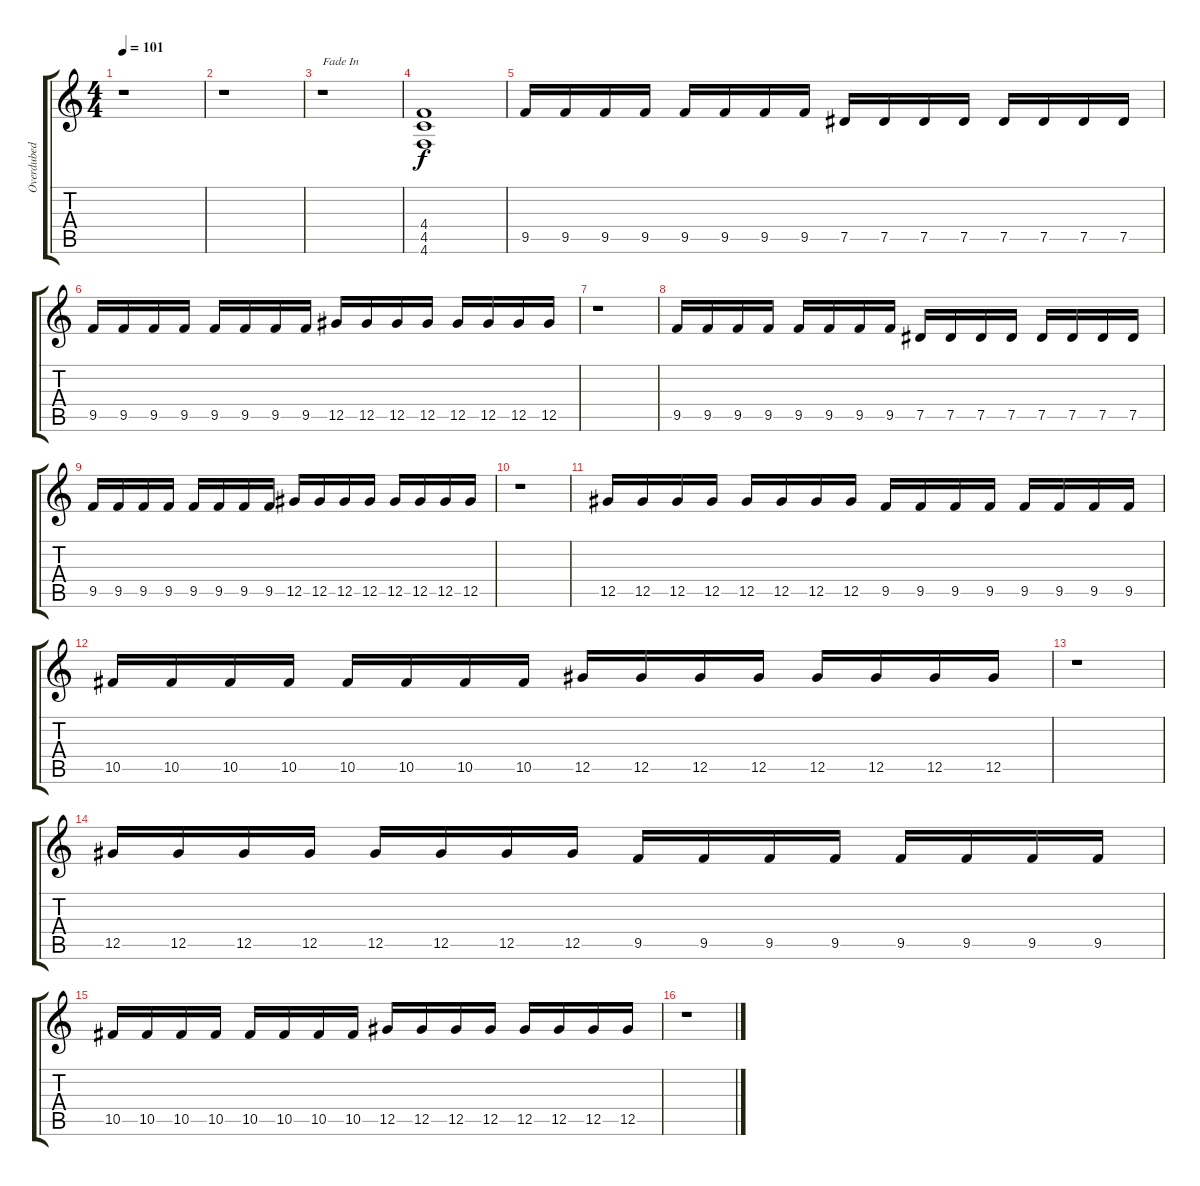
\track ("Overdubed guitar" "Overdubed ") {instrument distortionguitar}
\staff {score tabs}
\tuning (Eb4 Bb3 Gb3 Db3 Ab2 Db2) {hide}
\ts (4 4)
\tempo 101
\clef g2
\ks c
r.1{dy f} |
r.1 |
r.1{txt "Fade In" volume 0} |
(4.4 4.5 4.6).1{volume 15} |
9.5.16 9.5.16 9.5.16 9.5.16 9.5.16 9.5.16 9.5.16 9.5.16 7.5.16 7.5.16 7.5.16 7.5.16 7.5.16 7.5.16 7.5.16 7.5.16 |
9.5.16 9.5.16 9.5.16 9.5.16 9.5.16 9.5.16 9.5.16 9.5.16 12.5.16 12.5.16 12.5.16 12.5.16 12.5.16 12.5.16 12.5.16 12.5.16 |
r.1 |
9.5.16 9.5.16 9.5.16 9.5.16 9.5.16 9.5.16 9.5.16 9.5.16 7.5.16 7.5.16 7.5.16 7.5.16 7.5.16 7.5.16 7.5.16 7.5.16 |
9.5.16 9.5.16 9.5.16 9.5.16 9.5.16 9.5.16 9.5.16 9.5.16 12.5.16 12.5.16 12.5.16 12.5.16 12.5.16 12.5.16 12.5.16 12.5.16 |
r.1 |
12.5.16 12.5.16 12.5.16 12.5.16 12.5.16 12.5.16 12.5.16 12.5.16 9.5.16 9.5.16 9.5.16 9.5.16 9.5.16 9.5.16 9.5.16 9.5.16 |
10.5.16 10.5.16 10.5.16 10.5.16 10.5.16 10.5.16 10.5.16 10.5.16 12.5.16 12.5.16 12.5.16 12.5.16 12.5.16 12.5.16 12.5.16 12.5.16 |
r.1 |
12.5.16 12.5.16 12.5.16 12.5.16 12.5.16 12.5.16 12.5.16 12.5.16 9.5.16 9.5.16 9.5.16 9.5.16 9.5.16 9.5.16 9.5.16 9.5.16 |
10.5.16 10.5.16 10.5.16 10.5.16 10.5.16 10.5.16 10.5.16 10.5.16 12.5.16 12.5.16 12.5.16 12.5.16 12.5.16 12.5.16 12.5.16 12.5.16 |
r.1
